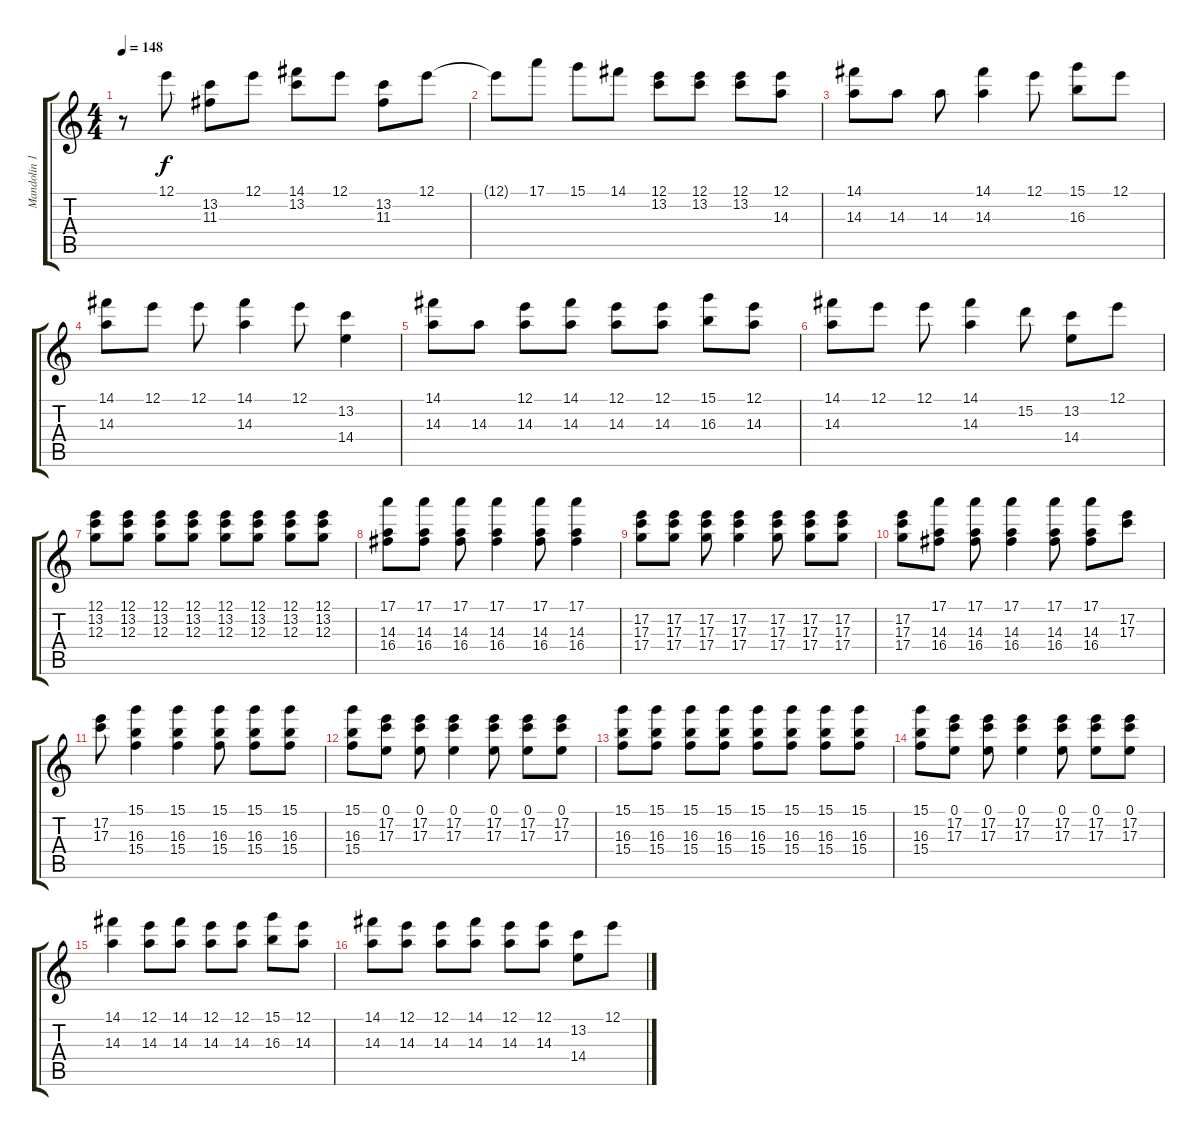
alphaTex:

\track ("Mandolin 1" "Mandolin 1") {instrument acousticguitarnylon}
\staff {score tabs}
\tuning (E4 B3 G3 D3 A2 E2) {hide}
\ts (4 4)
\tempo 148
\clef g2
\ks c
r.8{dy f} 12.1.8 (13.2 11.3).8 12.1.8 (14.1 13.2).8 12.1.8 (13.2 11.3).8 12.1.8 |
12.1{t}.8 17.1.8 15.1.8 14.1.8 (12.1 13.2).8 (12.1 13.2).8 (12.1 13.2).8 (12.1 14.3).8 |
(14.1 14.3).8 14.3.8 14.3.8 (14.1 14.3).4 12.1.8 (15.1 16.3).8 12.1.8 |
(14.1 14.3).8 12.1.8 12.1.8 (14.1 14.3).4 12.1.8 (13.2 14.4).4 |
(14.1 14.3).8 14.3.8 (12.1 14.3).8 (14.1 14.3).8 (12.1 14.3).8 (12.1 14.3).8 (15.1 16.3).8 (12.1 14.3).8 |
(14.1 14.3).8 12.1.8 12.1.8 (14.1 14.3).4 15.2.8 (13.2 14.4).8 12.1.8 |
(12.1 13.2 12.3).8 (12.1 13.2 12.3).8 (12.1 13.2 12.3).8 (12.1 13.2 12.3).8 (12.1 13.2 12.3).8 (12.1 13.2 12.3).8 (12.1 13.2 12.3).8 (12.1 13.2 12.3).8 |
(17.1 14.3 16.4).8 (17.1 14.3 16.4).8 (17.1 14.3 16.4).8 (17.1 14.3 16.4).4 (17.1 14.3 16.4).8 (17.1 14.3 16.4).4 |
(17.2 17.3 17.4).8 (17.2 17.3 17.4).8 (17.2 17.3 17.4).8 (17.2 17.3 17.4).4 (17.2 17.3 17.4).8 (17.2 17.3 17.4).8 (17.2 17.3 17.4).8 |
(17.2 17.3 17.4).8 (17.1 14.3 16.4).8 (17.1 14.3 16.4).8 (17.1 14.3 16.4).4 (17.1 14.3 16.4).8 (17.1 14.3 16.4).8 (17.2 17.3).8 |
(17.2 17.3).8 (15.1 16.3 15.4).4 (15.1 16.3 15.4).4 (15.1 16.3 15.4).8 (15.1 16.3 15.4).8 (15.1 16.3 15.4).8 |
(15.1 16.3 15.4).8 (0.1 17.2 17.3).8 (0.1 17.2 17.3).8 (0.1 17.2 17.3).4 (0.1 17.2 17.3).8 (0.1 17.2 17.3).8 (0.1 17.2 17.3).8 |
(15.1 16.3 15.4).8 (15.1 16.3 15.4).8 (15.1 16.3 15.4).8 (15.1 16.3 15.4).8 (15.1 16.3 15.4).8 (15.1 16.3 15.4).8 (15.1 16.3 15.4).8 (15.1 16.3 15.4).8 |
(15.1 16.3 15.4).8 (0.1 17.2 17.3).8 (0.1 17.2 17.3).8 (0.1 17.2 17.3).4 (0.1 17.2 17.3).8 (0.1 17.2 17.3).8 (0.1 17.2 17.3).8 |
(14.1 14.3).4 (12.1 14.3).8 (14.1 14.3).8 (12.1 14.3).8 (12.1 14.3).8 (15.1 16.3).8 (12.1 14.3).8 |
(14.1 14.3).8 (12.1 14.3).8 (12.1 14.3).8 (14.1 14.3).8 (12.1 14.3).8 (12.1 14.3).8 (13.2 14.4).8 12.1.8
